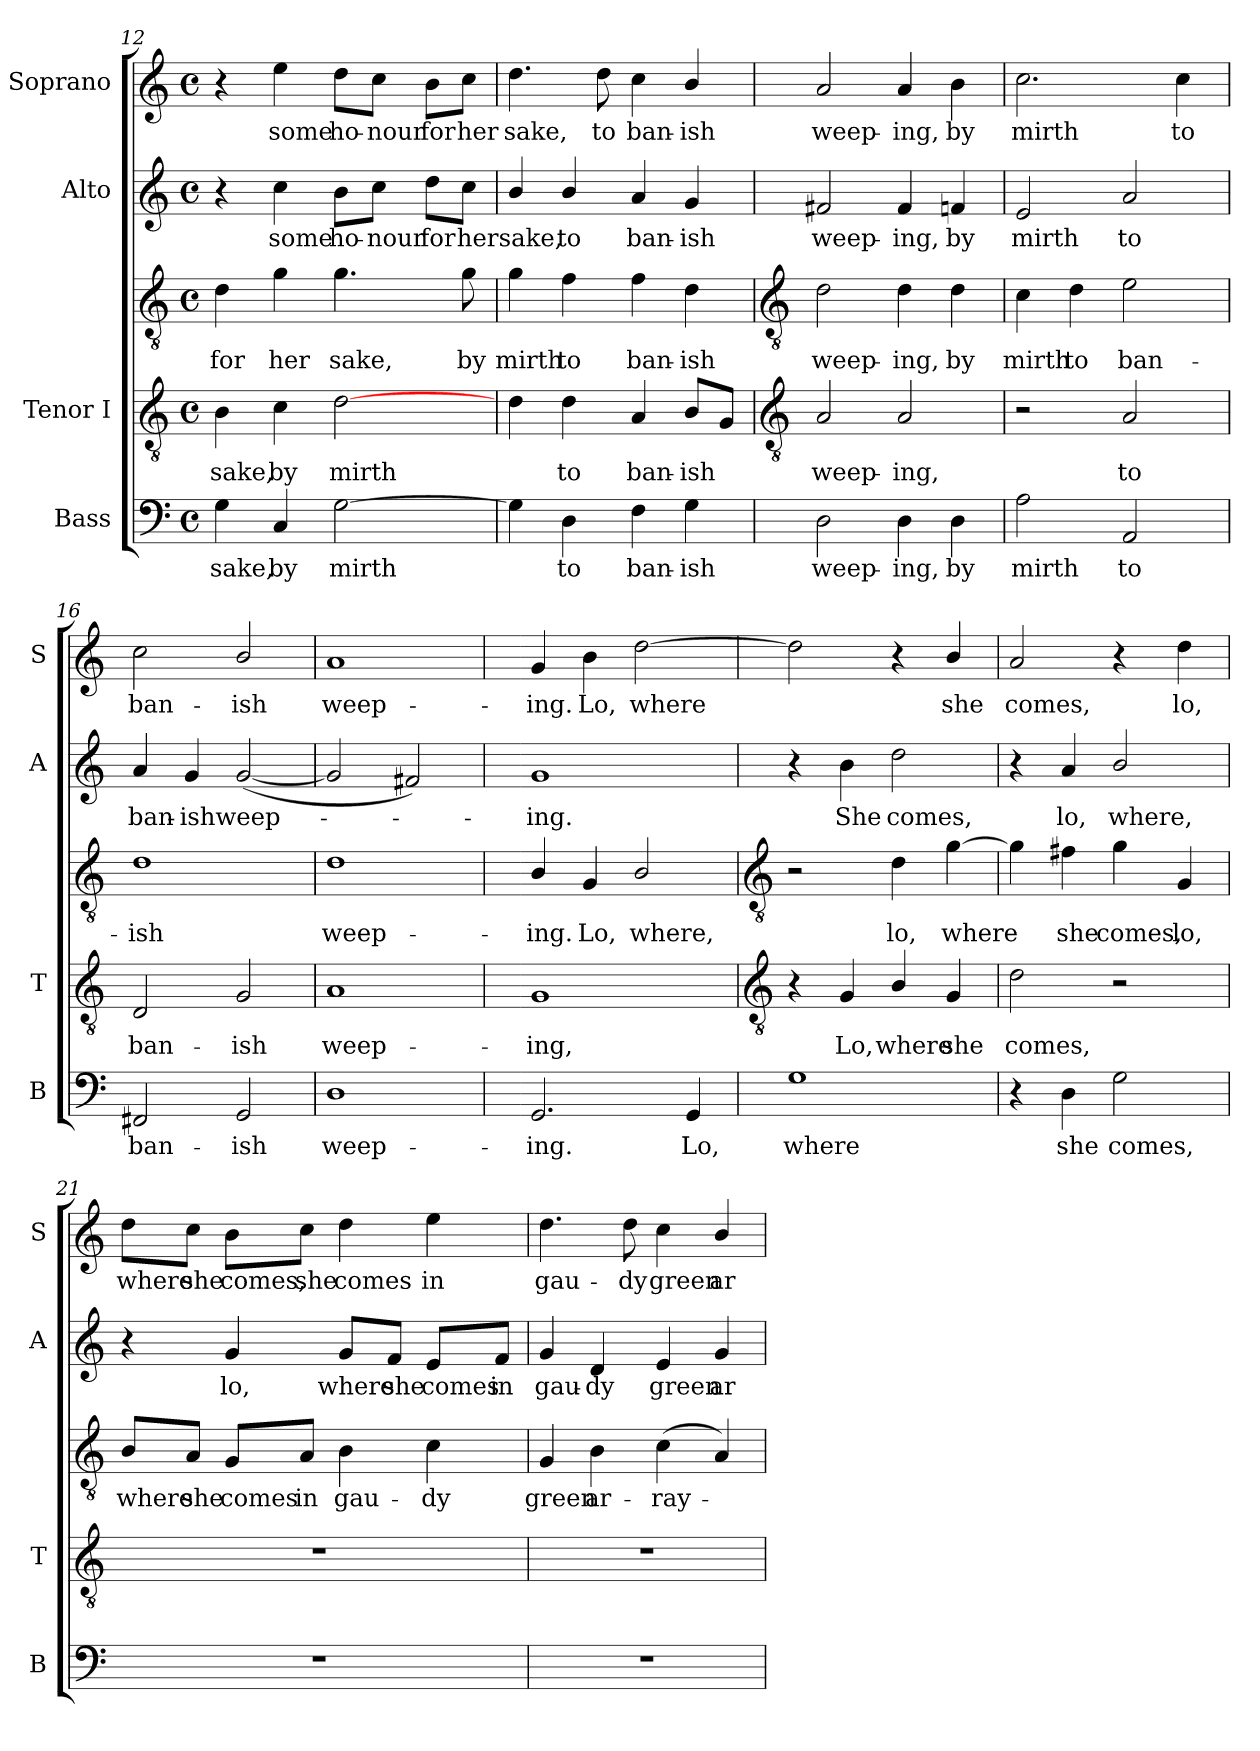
**kern	**text	**kern	**text	**kern	**text	**kern	**text	**kern	**text
*part4	*part4	*part3	*part3	*part3	*part3	*part2	*part2	*part1	*part1
*staff5	*staff5	*staff4	*staff4	*staff3	*staff3	*staff2	*staff2	*staff1	*staff1
*I"Bass	*	*I"Tenor I	*	*	*	*I"Alto	*	*I"Soprano	*
*I'B	*	*I'T	*	*	*	*I'A	*	*I'S	*
*clefF4	*	*clefGv2	*	*clefGv2	*	*clefG2	*	*clefG2	*
*k[]	*	*k[]	*	*k[]	*	*k[]	*	*k[]	*
*C:	*	*C:	*	*C:	*	*C:	*	*C:	*
*M4/4	*	*M4/4	*	*M4/4	*	*M4/4	*	*M4/4	*
*met(c)	*	*met(c)	*	*met(c)	*	*met(c)	*	*met(c)	*
=12	=12	=12	=12	=12	=12	=12	=12	=12	=12
!	!LO:LY:b	!	!LO:LY:b	!	!LO:LY:b	!	!	!	!
4G	sake,	4B	sake,	4d	for	4r	.	4r	.
!	!LO:LY:b	!	!LO:LY:b	!	!LO:LY:b	!	!LO:LY:b	!	!LO:LY:b
4C	by	4c	by	4g	her	4cc	some	4ee	some
!	!LO:LY:b	!	!LO:LY:b	!	!LO:LY:b	!	!LO:LY:b	!	!LO:LY:b
[2G	mirth	[2d	mirth	4.g	sake,	8b\L	ho-	8dd\L	ho-
!	!	!	!	!	!	!	!LO:LY:b	!	!LO:LY:b
.	.	.	.	.	.	8cc\J	-nour	8cc\J	-nour
!	!	!	!	!	!	!	!LO:LY:b	!	!LO:LY:b
.	.	.	.	.	.	8dd\L	for	8b\L	for
!	!	!	!	!	!LO:LY:b	!	!LO:LY:b	!	!LO:LY:b
.	.	.	.	8g	by	8cc\J	her	8cc\J	her
=13	=13	=13	=13	=13	=13	=13	=13	=13	=13
!	!	!	!	!	!LO:LY:b	!	!LO:LY:b	!	!LO:LY:b
4G]	.	4d	.	4g	mirth	4b/	sake,	4.dd	sake,
!	!LO:LY:b	!	!LO:LY:b	!	!LO:LY:b	!	!LO:LY:b	!	!
4D	to	4d	to	4f	to	4b/	to	.	.
!	!	!	!	!	!	!	!	!	!LO:LY:b
.	.	.	.	.	.	.	.	8dd	to
!	!LO:LY:b	!	!LO:LY:b	!	!LO:LY:b	!	!LO:LY:b	!	!LO:LY:b
4F	ban-	4A	ban-	4f	ban-	4a	ban-	4cc	ban-
!	!LO:LY:b	!	!LO:LY:b	!	!LO:LY:b	!	!LO:LY:b	!	!LO:LY:b
4G	-ish	8BL	-ish	4d	-ish	4g	-ish	4b/	-ish
.	.	8GJ	.	.	.	.	.	.	.
!!LO:LB:g=z
=14	=14	=14	=14	=14	=14	=14	=14	=14	=14
*	*	*clefGv2	*	*clefGv2	*	*	*	*	*
!	!LO:LY:b	!	!LO:LY:b	!	!LO:LY:b	!	!LO:LY:b	!	!LO:LY:b
2D	weep-	2A	weep-	2d	weep-	2f#X	weep-	2a	weep-
!	!LO:LY:b	!	!LO:LY:b	!	!LO:LY:b	!	!LO:LY:b	!	!LO:LY:b
4D	-ing,	2A	-ing,	4d	-ing,	4f#	-ing,	4a	-ing,
!	!LO:LY:b	!	!	!	!LO:LY:b	!	!LO:LY:b	!	!LO:LY:b
4D	by	.	.	4d	by	4fn	by	4b	by
=15	=15	=15	=15	=15	=15	=15	=15	=15	=15
!	!LO:LY:b	!	!	!	!LO:LY:b	!	!LO:LY:b	!	!LO:LY:b
2A	mirth	2r	.	4c	mirth	2e	mirth	2.cc	mirth
!	!	!	!	!	!LO:LY:b	!	!	!	!
.	.	.	.	4d	to	.	.	.	.
!	!LO:LY:b	!	!LO:LY:b	!	!LO:LY:b	!	!LO:LY:b	!	!
2AA	to	2A	-to	2e	ban-	2a	to	.	.
!	!	!	!	!	!	!	!	!	!LO:LY:b
.	.	.	.	.	.	.	.	4cc	to
=16	=16	=16	=16	=16	=16	=16	=16	=16	=16
!	!LO:LY:b	!	!LO:LY:b	!	!LO:LY:b	!	!LO:LY:b	!	!LO:LY:b
2FF#X	ban-	2D	ban-	1d	ish	4a	ban-	2cc	ban-
!	!	!	!	!	!	!	!LO:LY:b	!	!
.	.	.	.	.	.	4g	-ish	.	.
!	!LO:LY:b	!	!LO:LY:b	!	!	!	!LO:LY:b	!	!LO:LY:b
2GG	-ish	2G	-ish	.	.	(<[2g	weep-	2b/	-ish
=17	=17	=17	=17	=17	=17	=17	=17	=17	=17
!	!LO:LY:b	!	!LO:LY:b	!	!LO:LY:b	!	!	!	!LO:LY:b
1D	weep-	1A	-weep-	1d	weep-	2g]	.	1a	weep-
.	.	.	.	.	.	2f#X)	.	.	.
=18	=18	=18	=18	=18	=18	=18	=18	=18	=18
!	!LO:LY:b	!	!LO:LY:b	!	!LO:LY:b	!	!LO:LY:b	!	!LO:LY:b
2.GG	-ing.	1G	ing,	4B/	-ing.	1g	ing.	4g	-ing.
!	!	!	!	!	!LO:LY:b	!	!	!	!LO:LY:b
.	.	.	.	4G	Lo,	.	.	4b	Lo,
!	!	!	!	!	!LO:LY:b	!	!	!	!LO:LY:b
.	.	.	.	2B/	where,	.	.	[2dd	where
!	!LO:LY:b	!	!	!	!	!	!	!	!
4GG	Lo,	.	.	.	.	.	.	.	.
!!LO:LB:g=z
=19	=19	=19	=19	=19	=19	=19	=19	=19	=19
*	*	*clefGv2	*	*clefGv2	*	*	*	*	*
!	!LO:LY:b	!	!	!	!	!	!	!	!
1G	where	4r	.	2r	.	4r	.	2dd]	.
!	!	!	!LO:LY:b	!	!	!	!LO:LY:b	!	!
.	.	4G	Lo,	.	.	4b	She	.	.
!	!	!	!LO:LY:b	!	!LO:LY:b	!	!LO:LY:b	!	!
.	.	4B/	where	4d	lo,	2dd	comes,	4r	.
!	!	!	!LO:LY:b	!	!LO:LY:b	!	!	!	!LO:LY:b
.	.	4G	she	[4g	where	.	.	4b/	she
=20	=20	=20	=20	=20	=20	=20	=20	=20	=20
!	!	!	!LO:LY:b	!	!	!	!	!	!LO:LY:b
4r	.	2d	comes,	4g]	.	4r	.	2a	comes,
!	!LO:LY:b	!	!	!	!LO:LY:b	!	!LO:LY:b	!	!
4D	she	.	.	4f#X	she	4a	lo,	.	.
!	!LO:LY:b	!	!	!	!LO:LY:b	!	!LO:LY:b	!	!
2G	comes,	2r	.	4g	comes,	2b/	where,	4r	.
!	!	!	!	!	!LO:LY:b	!	!	!	!LO:LY:b
.	.	.	.	4G	lo,	.	.	4dd	lo,
=21	=21	=21	=21	=21	=21	=21	=21	=21	=21
!	!	!	!	!	!LO:LY:b	!	!	!	!LO:LY:b
1r	.	1r	.	8B/L	where	4r	.	8dd\L	where
!	!	!	!	!	!LO:LY:b	!	!	!	!LO:LY:b
.	.	.	.	8A/J	she	.	.	8cc\J	she
!	!	!	!	!	!LO:LY:b	!	!LO:LY:b	!	!LO:LY:b
.	.	.	.	8G/L	comes	4g	lo,	8b\L	comes,
!	!	!	!	!	!LO:LY:b	!	!	!	!LO:LY:b
.	.	.	.	8A/J	in	.	.	8cc\J	she
!	!	!	!	!	!LO:LY:b	!	!LO:LY:b	!	!LO:LY:b
.	.	.	.	4B	gau-	8g/L	where	4dd	comes
!	!	!	!	!	!	!	!LO:LY:b	!	!
.	.	.	.	.	.	8f/J	she	.	.
!	!	!	!	!	!LO:LY:b	!	!LO:LY:b	!	!LO:LY:b
.	.	.	.	4c	-dy	8e/L	comes	4ee	in
!	!	!	!	!	!	!	!LO:LY:b	!	!
.	.	.	.	.	.	8f/J	in	.	.
=22	=22	=22	=22	=22	=22	=22	=22	=22	=22
!	!	!	!	!	!LO:LY:b	!	!LO:LY:b	!	!LO:LY:b
1r	.	1r	.	4G	green	4g	gau-	4.dd	gau-
!	!	!	!	!	!LO:LY:b	!	!LO:LY:b	!	!
.	.	.	.	4B	ar-	4d	-dy	.	.
!	!	!	!	!	!	!	!	!	!LO:LY:b
.	.	.	.	.	.	.	.	8dd	-dy
!	!	!	!	!	!LO:LY:b	!	!LO:LY:b	!	!LO:LY:b
.	.	.	.	(<4c	-ray-	4e	green	4cc	green
!	!	!	!	!	!	!	!LO:LY:b	!	!LO:LY:b
.	.	.	.	4A)	.	4g	ar-	4b/	ar-
=	=	=	=	=	=	=	=	=	=
*-	*-	*-	*-	*-	*-	*-	*-	*-	*-
